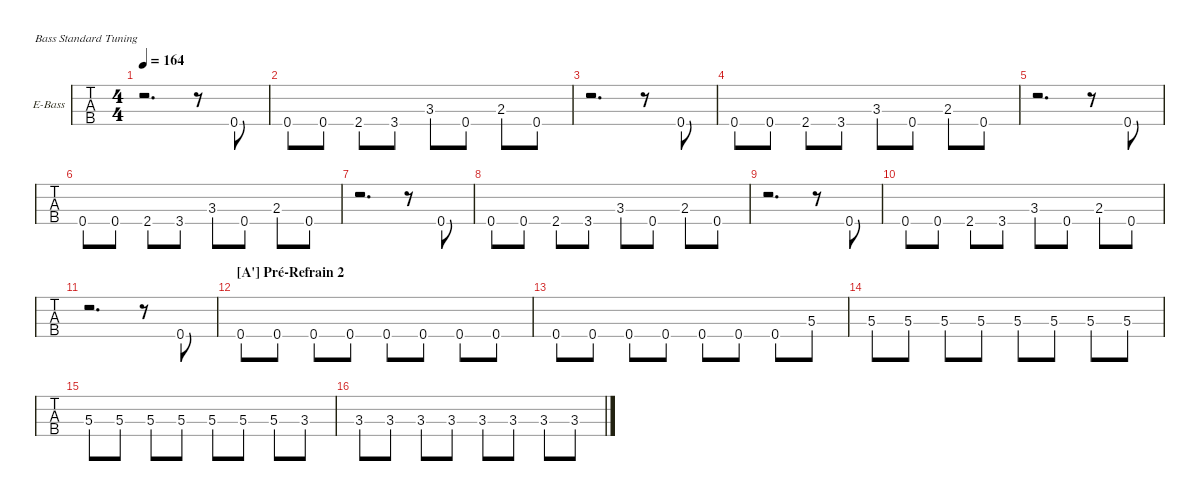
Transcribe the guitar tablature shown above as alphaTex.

\defaultSystemsLayout 4
\hideDynamics
\bracketExtendMode groupsimilarinstruments
\firstSystemTrackNameOrientation horizontal
\otherSystemsTrackNameOrientation horizontal
\track ("Electric Bass" "E-Bass") {multiBarRest instrument electricbassfinger}
\staff {tabs}
\tuning (G2 D2 A1 E1)
\ts (4 4)
\tempo 164
\clef f4
\ks eminor
r.2{d dy f} r.8 0.4.8 |
0.4.8 0.4.8 2.4.8 3.4.8 3.3.8 0.4.8 2.3.8 0.4.8 |
r.2{d} r.8 0.4.8 |
0.4.8 0.4.8 2.4.8 3.4.8 3.3.8 0.4.8 2.3.8 0.4.8 |
r.2{d} r.8 0.4.8 |
0.4.8 0.4.8 2.4.8 3.4.8 3.3.8 0.4.8 2.3.8 0.4.8 |
r.2{d} r.8 0.4.8 |
0.4.8 0.4.8 2.4.8 3.4.8 3.3.8 0.4.8 2.3.8 0.4.8 |
r.2{d} r.8 0.4.8 |
0.4.8 0.4.8 2.4.8 3.4.8 3.3.8 0.4.8 2.3.8 0.4.8 |
r.2{d} r.8 0.4.8 |
\section ("A'" "Pré-Refrain 2")
0.4.8 0.4.8 0.4.8 0.4.8 0.4.8 0.4.8 0.4.8 0.4.8 |
0.4.8 0.4.8 0.4.8 0.4.8 0.4.8 0.4.8 0.4.8 5.3.8 |
5.3.8 5.3.8 5.3.8 5.3.8 5.3.8 5.3.8 5.3.8 5.3.8 |
5.3.8 5.3.8 5.3.8 5.3.8 5.3.8 5.3.8 5.3.8 3.3.8 |
3.3.8 3.3.8 3.3.8 3.3.8 3.3.8 3.3.8 3.3.8 3.3.8
